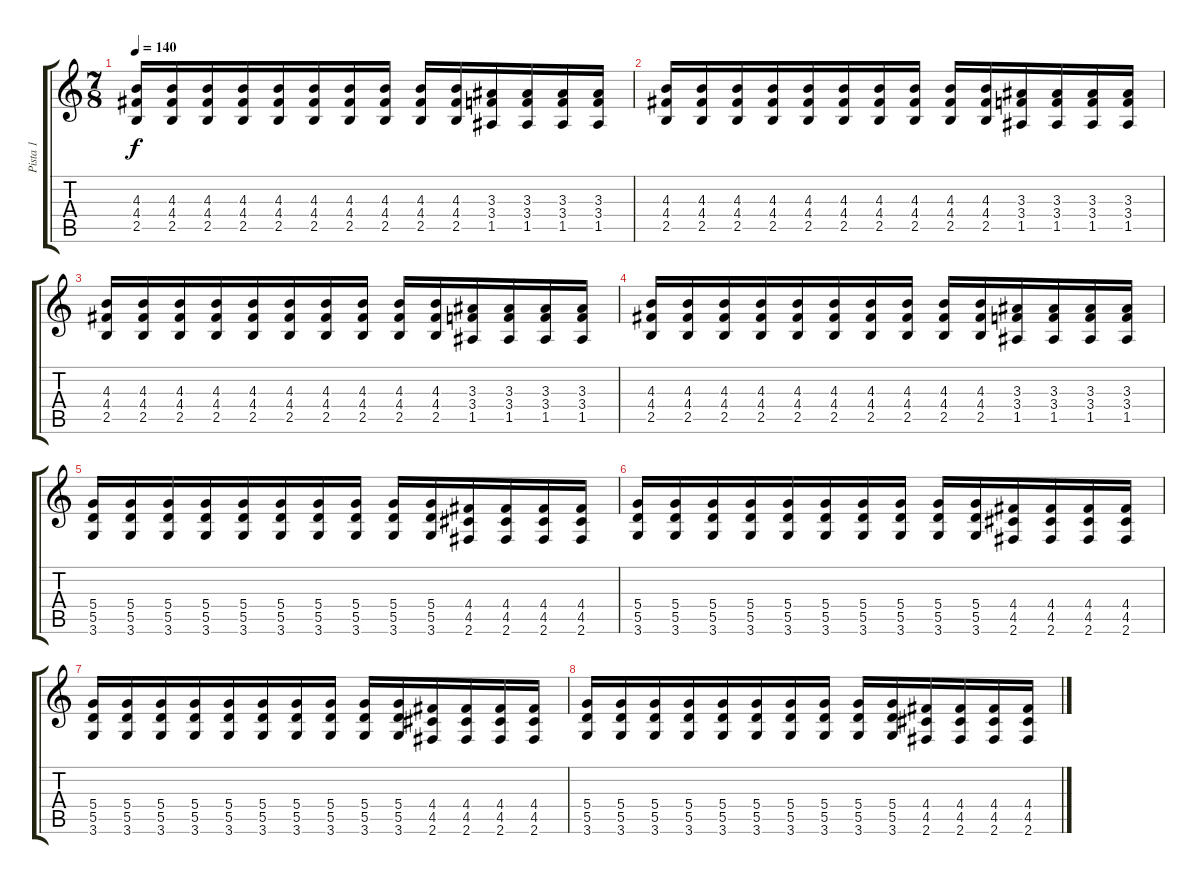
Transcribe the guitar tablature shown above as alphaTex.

\track ("Pista 1" "Pista 1") {instrument distortionguitar}
\staff {score tabs}
\tuning (E4 B3 G3 D3 A2 E2) {hide}
\ts (7 8)
\tempo 140
\clef g2
\ks c
(4.3 4.4 2.5).16{dy f} (4.3 4.4 2.5).16 (4.3 4.4 2.5).16 (4.3 4.4 2.5).16 (4.3 4.4 2.5).16 (4.3 4.4 2.5).16 (4.3 4.4 2.5).16 (4.3 4.4 2.5).16 (4.3 4.4 2.5).16 (4.3 4.4 2.5).16 (3.3 3.4 1.5).16 (3.3 3.4 1.5).16 (3.3 3.4 1.5).16 (3.3 3.4 1.5).16 |
(4.3 4.4 2.5).16 (4.3 4.4 2.5).16 (4.3 4.4 2.5).16 (4.3 4.4 2.5).16 (4.3 4.4 2.5).16 (4.3 4.4 2.5).16 (4.3 4.4 2.5).16 (4.3 4.4 2.5).16 (4.3 4.4 2.5).16 (4.3 4.4 2.5).16 (3.3 3.4 1.5).16 (3.3 3.4 1.5).16 (3.3 3.4 1.5).16 (3.3 3.4 1.5).16 |
(4.3 4.4 2.5).16 (4.3 4.4 2.5).16 (4.3 4.4 2.5).16 (4.3 4.4 2.5).16 (4.3 4.4 2.5).16 (4.3 4.4 2.5).16 (4.3 4.4 2.5).16 (4.3 4.4 2.5).16 (4.3 4.4 2.5).16 (4.3 4.4 2.5).16 (3.3 3.4 1.5).16 (3.3 3.4 1.5).16 (3.3 3.4 1.5).16 (3.3 3.4 1.5).16 |
(4.3 4.4 2.5).16 (4.3 4.4 2.5).16 (4.3 4.4 2.5).16 (4.3 4.4 2.5).16 (4.3 4.4 2.5).16 (4.3 4.4 2.5).16 (4.3 4.4 2.5).16 (4.3 4.4 2.5).16 (4.3 4.4 2.5).16 (4.3 4.4 2.5).16 (3.3 3.4 1.5).16 (3.3 3.4 1.5).16 (3.3 3.4 1.5).16 (3.3 3.4 1.5).16 |
(5.4 5.5 3.6).16 (5.4 5.5 3.6).16 (5.4 5.5 3.6).16 (5.4 5.5 3.6).16 (5.4 5.5 3.6).16 (5.4 5.5 3.6).16 (5.4 5.5 3.6).16 (5.4 5.5 3.6).16 (5.4 5.5 3.6).16 (5.4 5.5 3.6).16 (4.4 4.5 2.6).16 (4.4 4.5 2.6).16 (4.4 4.5 2.6).16 (4.4 4.5 2.6).16 |
(5.4 5.5 3.6).16 (5.4 5.5 3.6).16 (5.4 5.5 3.6).16 (5.4 5.5 3.6).16 (5.4 5.5 3.6).16 (5.4 5.5 3.6).16 (5.4 5.5 3.6).16 (5.4 5.5 3.6).16 (5.4 5.5 3.6).16 (5.4 5.5 3.6).16 (4.4 4.5 2.6).16 (4.4 4.5 2.6).16 (4.4 4.5 2.6).16 (4.4 4.5 2.6).16 |
(5.4 5.5 3.6).16 (5.4 5.5 3.6).16 (5.4 5.5 3.6).16 (5.4 5.5 3.6).16 (5.4 5.5 3.6).16 (5.4 5.5 3.6).16 (5.4 5.5 3.6).16 (5.4 5.5 3.6).16 (5.4 5.5 3.6).16 (5.4 5.5 3.6).16 (4.4 4.5 2.6).16 (4.4 4.5 2.6).16 (4.4 4.5 2.6).16 (4.4 4.5 2.6).16 |
(5.4 5.5 3.6).16 (5.4 5.5 3.6).16 (5.4 5.5 3.6).16 (5.4 5.5 3.6).16 (5.4 5.5 3.6).16 (5.4 5.5 3.6).16 (5.4 5.5 3.6).16 (5.4 5.5 3.6).16 (5.4 5.5 3.6).16 (5.4 5.5 3.6).16 (4.4 4.5 2.6).16 (4.4 4.5 2.6).16 (4.4 4.5 2.6).16 (4.4 4.5 2.6).16
